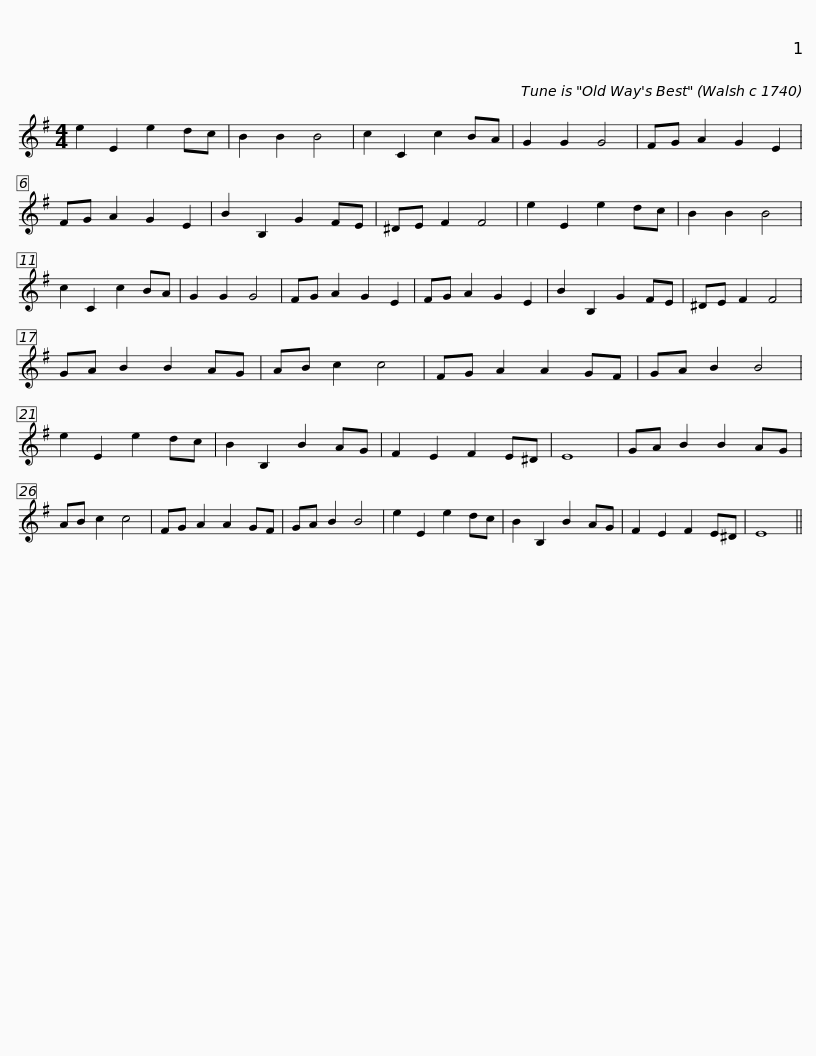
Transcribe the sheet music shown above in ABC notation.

X:1
L:1/8
M:4/4
I:linebreak $
K:Emin
V:1 treble
V:1
 e2 E2 e2 dc | B2 B2 B4 | c2 C2 c2 BA | G2 G2 G4 | FG A2 G2 E2 | %5
 FG A2 G2 E2 | B2 B,2 G2 FE | ^DE F2 F4 | e2 E2 e2 dc |$ B2 B2 B4 | %10
 c2 C2 c2 BA | G2 G2 G4 | FG A2 G2 E2 | FG A2 G2 E2 | B2 B,2 G2 FE | %15
 ^DE F2 F4 | GA B2 B2 AG | AB c2 c4 |$ FG A2 A2 GF | GA B2 B4 | %20
 e2 E2 e2 dc | B2 B,2 B2 AG | F2 E2 F2 E^D | E8 | GA B2 B2 AG | %25
 AB c2 c4 |$ FG A2 A2 GF | GA B2 B4 | e2 E2 e2 dc | B2 B,2 B2 AG | %30
 F2 E2 F2 E^D | E8 || %32
